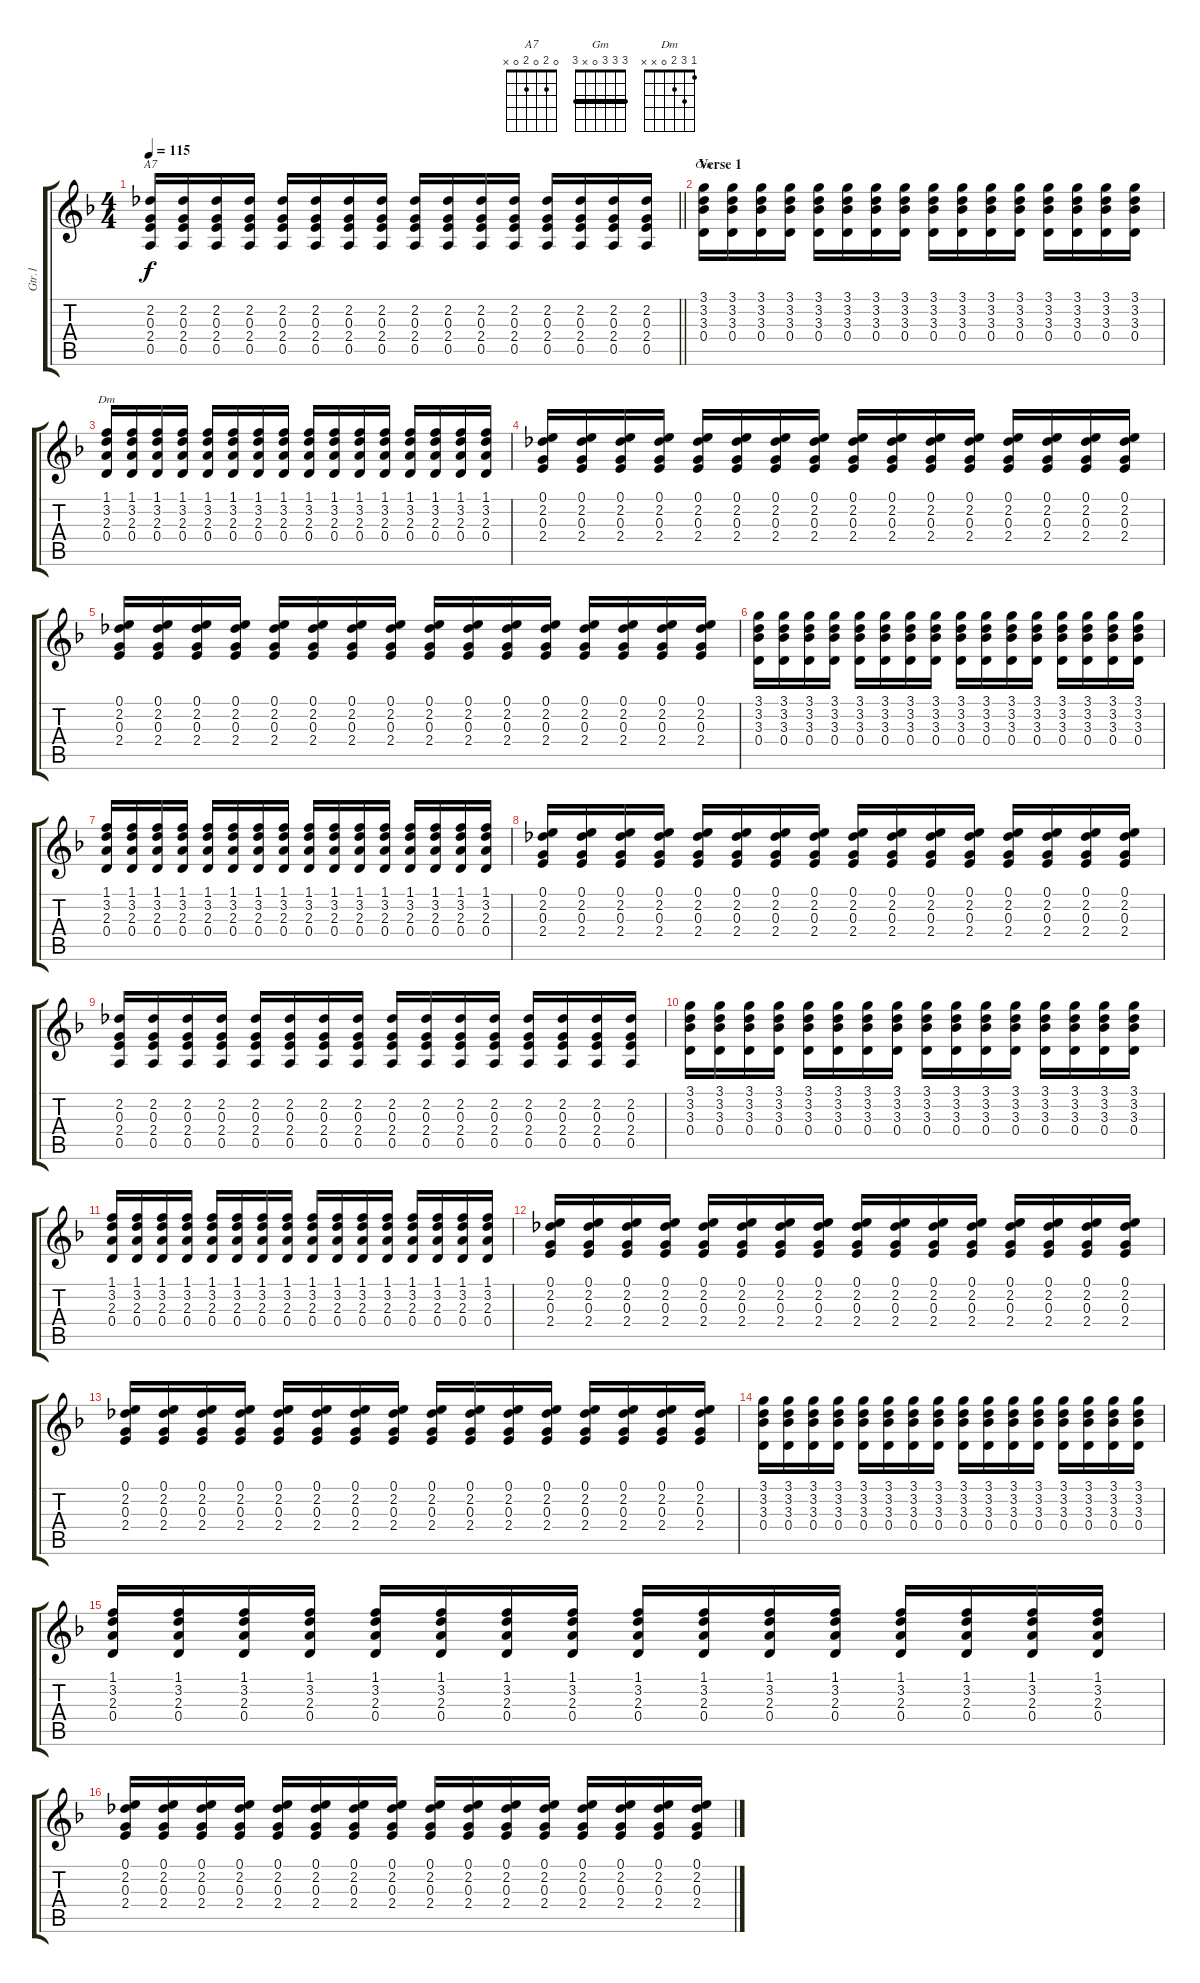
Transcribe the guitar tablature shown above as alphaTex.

\track ("Gtr.1" "Gtr.1") {instrument electricguitarclean}
\staff {score tabs}
\tuning (E4 B3 G3 D3 A2 E2) {hide}
\chord ("A7" 0 2 0 2 0 x)
\chord ("Gm" 3 3 3 0 x 3) {barre 3}
\chord ("Dm" 1 3 2 0 x x)
\ts (4 4)
\tempo 115
\clef g2
\barLineRight lightlight
\ks dminor
(2.2 0.3 2.4 0.5).16{ch "A7" dy f} (2.2 0.3 2.4 0.5).16 (2.2 0.3 2.4 0.5).16 (2.2 0.3 2.4 0.5).16 (2.2 0.3 2.4 0.5).16 (2.2 0.3 2.4 0.5).16 (2.2 0.3 2.4 0.5).16 (2.2 0.3 2.4 0.5).16 (2.2 0.3 2.4 0.5).16 (2.2 0.3 2.4 0.5).16 (2.2 0.3 2.4 0.5).16 (2.2 0.3 2.4 0.5).16 (2.2 0.3 2.4 0.5).16 (2.2 0.3 2.4 0.5).16 (2.2 0.3 2.4 0.5).16 (2.2 0.3 2.4 0.5).16 |
\section ("" "Verse 1")
(3.1 3.2 3.3 0.4).16{ch "Gm"} (3.1 3.2 3.3 0.4).16 (3.1 3.2 3.3 0.4).16 (3.1 3.2 3.3 0.4).16 (3.1 3.2 3.3 0.4).16 (3.1 3.2 3.3 0.4).16 (3.1 3.2 3.3 0.4).16 (3.1 3.2 3.3 0.4).16 (3.1 3.2 3.3 0.4).16 (3.1 3.2 3.3 0.4).16 (3.1 3.2 3.3 0.4).16 (3.1 3.2 3.3 0.4).16 (3.1 3.2 3.3 0.4).16 (3.1 3.2 3.3 0.4).16 (3.1 3.2 3.3 0.4).16 (3.1 3.2 3.3 0.4).16 |
(1.1 3.2 2.3 0.4).16{ch "Dm"} (1.1 3.2 2.3 0.4).16 (1.1 3.2 2.3 0.4).16 (1.1 3.2 2.3 0.4).16 (1.1 3.2 2.3 0.4).16 (1.1 3.2 2.3 0.4).16 (1.1 3.2 2.3 0.4).16 (1.1 3.2 2.3 0.4).16 (1.1 3.2 2.3 0.4).16 (1.1 3.2 2.3 0.4).16 (1.1 3.2 2.3 0.4).16 (1.1 3.2 2.3 0.4).16 (1.1 3.2 2.3 0.4).16 (1.1 3.2 2.3 0.4).16 (1.1 3.2 2.3 0.4).16 (1.1 3.2 2.3 0.4).16 |
(0.1 2.2 0.3 2.4).16 (0.1 2.2 0.3 2.4).16 (0.1 2.2 0.3 2.4).16 (0.1 2.2 0.3 2.4).16 (0.1 2.2 0.3 2.4).16 (0.1 2.2 0.3 2.4).16 (0.1 2.2 0.3 2.4).16 (0.1 2.2 0.3 2.4).16 (0.1 2.2 0.3 2.4).16 (0.1 2.2 0.3 2.4).16 (0.1 2.2 0.3 2.4).16 (0.1 2.2 0.3 2.4).16 (0.1 2.2 0.3 2.4).16 (0.1 2.2 0.3 2.4).16 (0.1 2.2 0.3 2.4).16 (0.1 2.2 0.3 2.4).16 |
(0.1 2.2 0.3 2.4).16 (0.1 2.2 0.3 2.4).16 (0.1 2.2 0.3 2.4).16 (0.1 2.2 0.3 2.4).16 (0.1 2.2 0.3 2.4).16 (0.1 2.2 0.3 2.4).16 (0.1 2.2 0.3 2.4).16 (0.1 2.2 0.3 2.4).16 (0.1 2.2 0.3 2.4).16 (0.1 2.2 0.3 2.4).16 (0.1 2.2 0.3 2.4).16 (0.1 2.2 0.3 2.4).16 (0.1 2.2 0.3 2.4).16 (0.1 2.2 0.3 2.4).16 (0.1 2.2 0.3 2.4).16 (0.1 2.2 0.3 2.4).16 |
(3.1 3.2 3.3 0.4).16 (3.1 3.2 3.3 0.4).16 (3.1 3.2 3.3 0.4).16 (3.1 3.2 3.3 0.4).16 (3.1 3.2 3.3 0.4).16 (3.1 3.2 3.3 0.4).16 (3.1 3.2 3.3 0.4).16 (3.1 3.2 3.3 0.4).16 (3.1 3.2 3.3 0.4).16 (3.1 3.2 3.3 0.4).16 (3.1 3.2 3.3 0.4).16 (3.1 3.2 3.3 0.4).16 (3.1 3.2 3.3 0.4).16 (3.1 3.2 3.3 0.4).16 (3.1 3.2 3.3 0.4).16 (3.1 3.2 3.3 0.4).16 |
(1.1 3.2 2.3 0.4).16 (1.1 3.2 2.3 0.4).16 (1.1 3.2 2.3 0.4).16 (1.1 3.2 2.3 0.4).16 (1.1 3.2 2.3 0.4).16 (1.1 3.2 2.3 0.4).16 (1.1 3.2 2.3 0.4).16 (1.1 3.2 2.3 0.4).16 (1.1 3.2 2.3 0.4).16 (1.1 3.2 2.3 0.4).16 (1.1 3.2 2.3 0.4).16 (1.1 3.2 2.3 0.4).16 (1.1 3.2 2.3 0.4).16 (1.1 3.2 2.3 0.4).16 (1.1 3.2 2.3 0.4).16 (1.1 3.2 2.3 0.4).16 |
(0.1 2.2 0.3 2.4).16 (0.1 2.2 0.3 2.4).16 (0.1 2.2 0.3 2.4).16 (0.1 2.2 0.3 2.4).16 (0.1 2.2 0.3 2.4).16 (0.1 2.2 0.3 2.4).16 (0.1 2.2 0.3 2.4).16 (0.1 2.2 0.3 2.4).16 (0.1 2.2 0.3 2.4).16 (0.1 2.2 0.3 2.4).16 (0.1 2.2 0.3 2.4).16 (0.1 2.2 0.3 2.4).16 (0.1 2.2 0.3 2.4).16 (0.1 2.2 0.3 2.4).16 (0.1 2.2 0.3 2.4).16 (0.1 2.2 0.3 2.4).16 |
(2.2 0.3 2.4 0.5).16 (2.2 0.3 2.4 0.5).16 (2.2 0.3 2.4 0.5).16 (2.2 0.3 2.4 0.5).16 (2.2 0.3 2.4 0.5).16 (2.2 0.3 2.4 0.5).16 (2.2 0.3 2.4 0.5).16 (2.2 0.3 2.4 0.5).16 (2.2 0.3 2.4 0.5).16 (2.2 0.3 2.4 0.5).16 (2.2 0.3 2.4 0.5).16 (2.2 0.3 2.4 0.5).16 (2.2 0.3 2.4 0.5).16 (2.2 0.3 2.4 0.5).16 (2.2 0.3 2.4 0.5).16 (2.2 0.3 2.4 0.5).16 |
(3.1 3.2 3.3 0.4).16 (3.1 3.2 3.3 0.4).16 (3.1 3.2 3.3 0.4).16 (3.1 3.2 3.3 0.4).16 (3.1 3.2 3.3 0.4).16 (3.1 3.2 3.3 0.4).16 (3.1 3.2 3.3 0.4).16 (3.1 3.2 3.3 0.4).16 (3.1 3.2 3.3 0.4).16 (3.1 3.2 3.3 0.4).16 (3.1 3.2 3.3 0.4).16 (3.1 3.2 3.3 0.4).16 (3.1 3.2 3.3 0.4).16 (3.1 3.2 3.3 0.4).16 (3.1 3.2 3.3 0.4).16 (3.1 3.2 3.3 0.4).16 |
(1.1 3.2 2.3 0.4).16 (1.1 3.2 2.3 0.4).16 (1.1 3.2 2.3 0.4).16 (1.1 3.2 2.3 0.4).16 (1.1 3.2 2.3 0.4).16 (1.1 3.2 2.3 0.4).16 (1.1 3.2 2.3 0.4).16 (1.1 3.2 2.3 0.4).16 (1.1 3.2 2.3 0.4).16 (1.1 3.2 2.3 0.4).16 (1.1 3.2 2.3 0.4).16 (1.1 3.2 2.3 0.4).16 (1.1 3.2 2.3 0.4).16 (1.1 3.2 2.3 0.4).16 (1.1 3.2 2.3 0.4).16 (1.1 3.2 2.3 0.4).16 |
(0.1 2.2 0.3 2.4).16 (0.1 2.2 0.3 2.4).16 (0.1 2.2 0.3 2.4).16 (0.1 2.2 0.3 2.4).16 (0.1 2.2 0.3 2.4).16 (0.1 2.2 0.3 2.4).16 (0.1 2.2 0.3 2.4).16 (0.1 2.2 0.3 2.4).16 (0.1 2.2 0.3 2.4).16 (0.1 2.2 0.3 2.4).16 (0.1 2.2 0.3 2.4).16 (0.1 2.2 0.3 2.4).16 (0.1 2.2 0.3 2.4).16 (0.1 2.2 0.3 2.4).16 (0.1 2.2 0.3 2.4).16 (0.1 2.2 0.3 2.4).16 |
(0.1 2.2 0.3 2.4).16 (0.1 2.2 0.3 2.4).16 (0.1 2.2 0.3 2.4).16 (0.1 2.2 0.3 2.4).16 (0.1 2.2 0.3 2.4).16 (0.1 2.2 0.3 2.4).16 (0.1 2.2 0.3 2.4).16 (0.1 2.2 0.3 2.4).16 (0.1 2.2 0.3 2.4).16 (0.1 2.2 0.3 2.4).16 (0.1 2.2 0.3 2.4).16 (0.1 2.2 0.3 2.4).16 (0.1 2.2 0.3 2.4).16 (0.1 2.2 0.3 2.4).16 (0.1 2.2 0.3 2.4).16 (0.1 2.2 0.3 2.4).16 |
(3.1 3.2 3.3 0.4).16 (3.1 3.2 3.3 0.4).16 (3.1 3.2 3.3 0.4).16 (3.1 3.2 3.3 0.4).16 (3.1 3.2 3.3 0.4).16 (3.1 3.2 3.3 0.4).16 (3.1 3.2 3.3 0.4).16 (3.1 3.2 3.3 0.4).16 (3.1 3.2 3.3 0.4).16 (3.1 3.2 3.3 0.4).16 (3.1 3.2 3.3 0.4).16 (3.1 3.2 3.3 0.4).16 (3.1 3.2 3.3 0.4).16 (3.1 3.2 3.3 0.4).16 (3.1 3.2 3.3 0.4).16 (3.1 3.2 3.3 0.4).16 |
(1.1 3.2 2.3 0.4).16 (1.1 3.2 2.3 0.4).16 (1.1 3.2 2.3 0.4).16 (1.1 3.2 2.3 0.4).16 (1.1 3.2 2.3 0.4).16 (1.1 3.2 2.3 0.4).16 (1.1 3.2 2.3 0.4).16 (1.1 3.2 2.3 0.4).16 (1.1 3.2 2.3 0.4).16 (1.1 3.2 2.3 0.4).16 (1.1 3.2 2.3 0.4).16 (1.1 3.2 2.3 0.4).16 (1.1 3.2 2.3 0.4).16 (1.1 3.2 2.3 0.4).16 (1.1 3.2 2.3 0.4).16 (1.1 3.2 2.3 0.4).16 |
(0.1 2.2 0.3 2.4).16 (0.1 2.2 0.3 2.4).16 (0.1 2.2 0.3 2.4).16 (0.1 2.2 0.3 2.4).16 (0.1 2.2 0.3 2.4).16 (0.1 2.2 0.3 2.4).16 (0.1 2.2 0.3 2.4).16 (0.1 2.2 0.3 2.4).16 (0.1 2.2 0.3 2.4).16 (0.1 2.2 0.3 2.4).16 (0.1 2.2 0.3 2.4).16 (0.1 2.2 0.3 2.4).16 (0.1 2.2 0.3 2.4).16 (0.1 2.2 0.3 2.4).16 (0.1 2.2 0.3 2.4).16 (0.1 2.2 0.3 2.4).16
